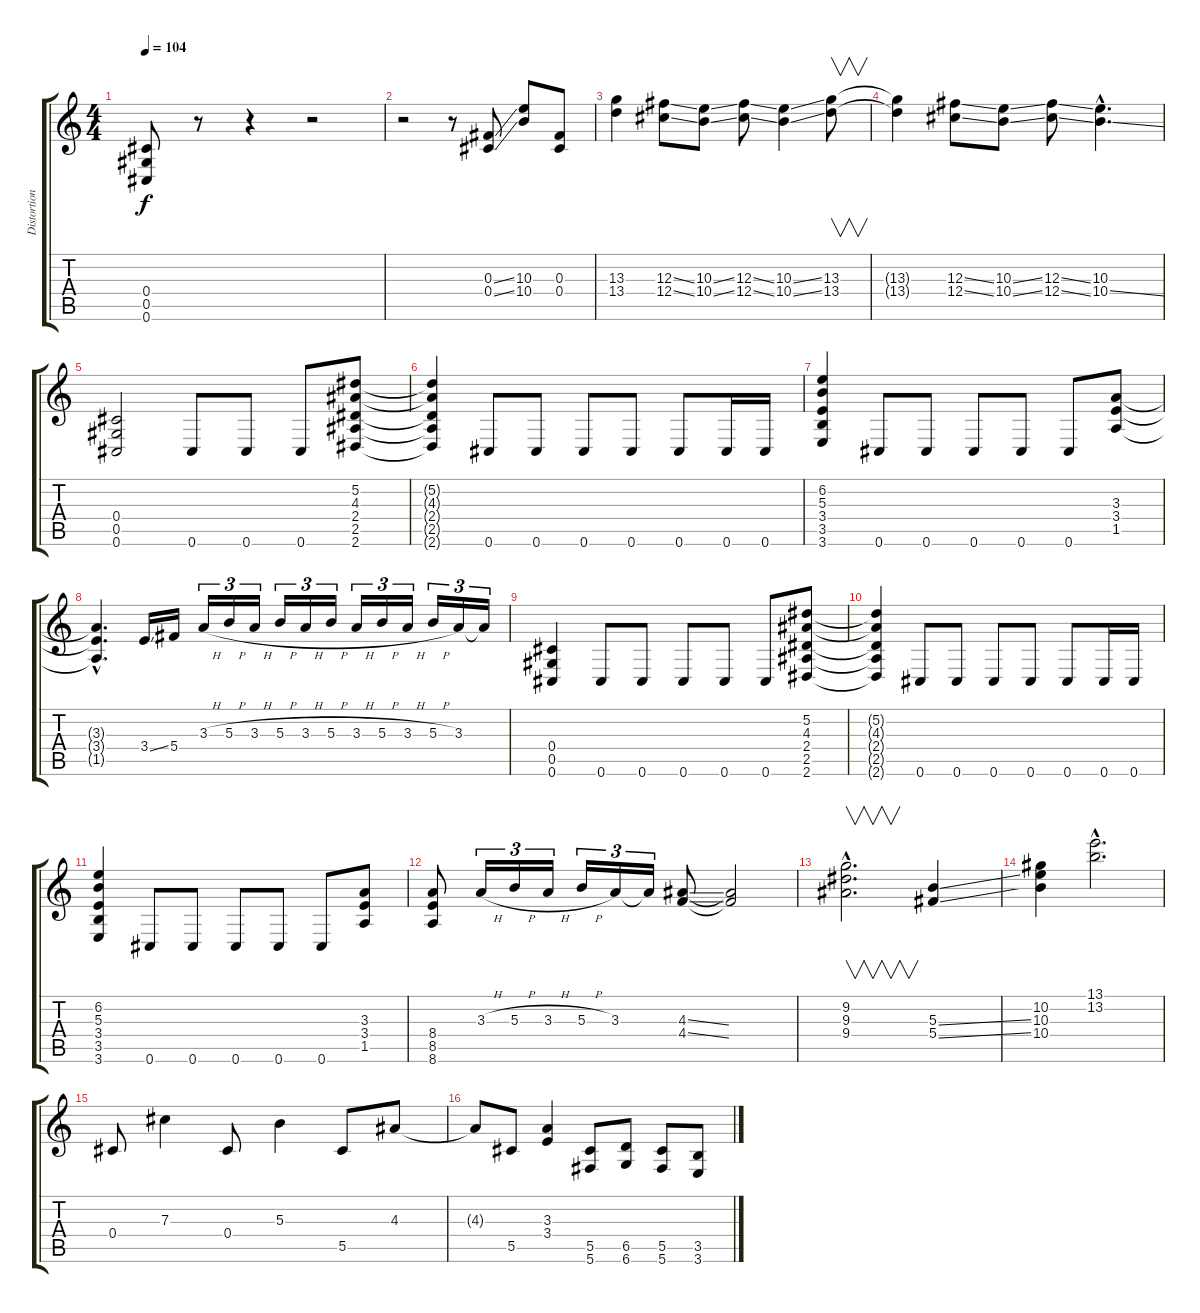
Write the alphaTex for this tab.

\track ("Distortion Guitar" "Distortion") {instrument distortionguitar}
\staff {score tabs}
\tuning (Eb4 Bb3 Gb3 Db3 Ab2 Db2) {hide}
\ts (4 4)
\tempo 104
\clef g2
\ks c
(0.4 0.5 0.6).8{dy f} r.8 r.4 r.2 |
r.2 r.8 (0.3{ss} 0.4{ss}).8 (10.3 10.4).8 (0.3 0.4).8 |
(13.3 13.4).4 (12.3{ss} 12.4{ss}).8 (10.3{ss} 10.4{ss}).8 (12.3{ss} 12.4{ss}).8 (10.3{ss} 10.4{ss}).4 (13.3 13.4).8{v} |
(13.3{t} 13.4{t}).4 (12.3{ss} 12.4{ss}).8 (10.3{ss} 10.4{ss}).8 (12.3{ss} 12.4{ss}).8 (10.3{hac} 10.4{ss hac}).4{d} |
(0.4 0.5 0.6).2 0.6.8 0.6.8 0.6.8 (5.2 4.3 2.4 2.5 2.6).8 |
(5.2{t} 4.3{t} 2.4{t} 2.5{t} 2.6{t}).4 0.6.8 0.6.8 0.6.8 0.6.8 0.6.8 0.6.16 0.6.16 |
(6.2 5.3 3.4 3.5 3.6).4 0.6.8 0.6.8 0.6.8 0.6.8 0.6.8 (3.3 3.4 1.5).8 |
(3.3{hac t} 3.4{hac t} 1.5{hac t}).4{d} 3.4{ss}.16 5.4.16 3.3{h}.16{tu (3 2)} 5.3{h}.16{tu (3 2)} 3.3{h}.16{tu (3 2)} 5.3{h}.16{tu (3 2)} 3.3{h}.16{tu (3 2)} 5.3{h}.16{tu (3 2)} 3.3{h}.16{tu (3 2)} 5.3{h}.16{tu (3 2)} 3.3{h}.16{tu (3 2)} 5.3{h}.16{tu (3 2)} 3.3.16{tu (3 2)} 3.3{t}.16{tu (3 2)} |
(0.4 0.5 0.6).4 0.6.8 0.6.8 0.6.8 0.6.8 0.6.8 (5.2 4.3 2.4 2.5 2.6).8 |
(5.2{t} 4.3{t} 2.4{t} 2.5{t} 2.6{t}).4 0.6.8 0.6.8 0.6.8 0.6.8 0.6.8 0.6.16 0.6.16 |
(6.2 5.3 3.4 3.5 3.6).4 0.6.8 0.6.8 0.6.8 0.6.8 0.6.8 (3.3 3.4 1.5).8 |
(8.4 8.5 8.6).8 3.3{h}.16{tu (3 2)} 5.3{h}.16{tu (3 2)} 3.3{h}.16{tu (3 2)} 5.3{h}.16{tu (3 2)} 3.3.16{tu (3 2)} 3.3{t}.16{tu (3 2)} (4.3{ss} 4.4{ss}).8 (4.3{t} 4.4{t}).2 |
(9.2{hac} 9.3{hac} 9.4{hac}).2{v d} (5.3{ss} 5.4{ss}).4 |
(10.2 10.3 10.4).4 (13.1{hac} 13.2{hac}).2{d} |
0.4.8 7.3.4 0.4.8 5.3.4 5.5.8 4.3.8 |
4.3{t}.8 5.5.8 (3.3 3.4).4 (5.5 5.6).8 (6.5 6.6).8 (5.5 5.6).8 (3.5 3.6).8
